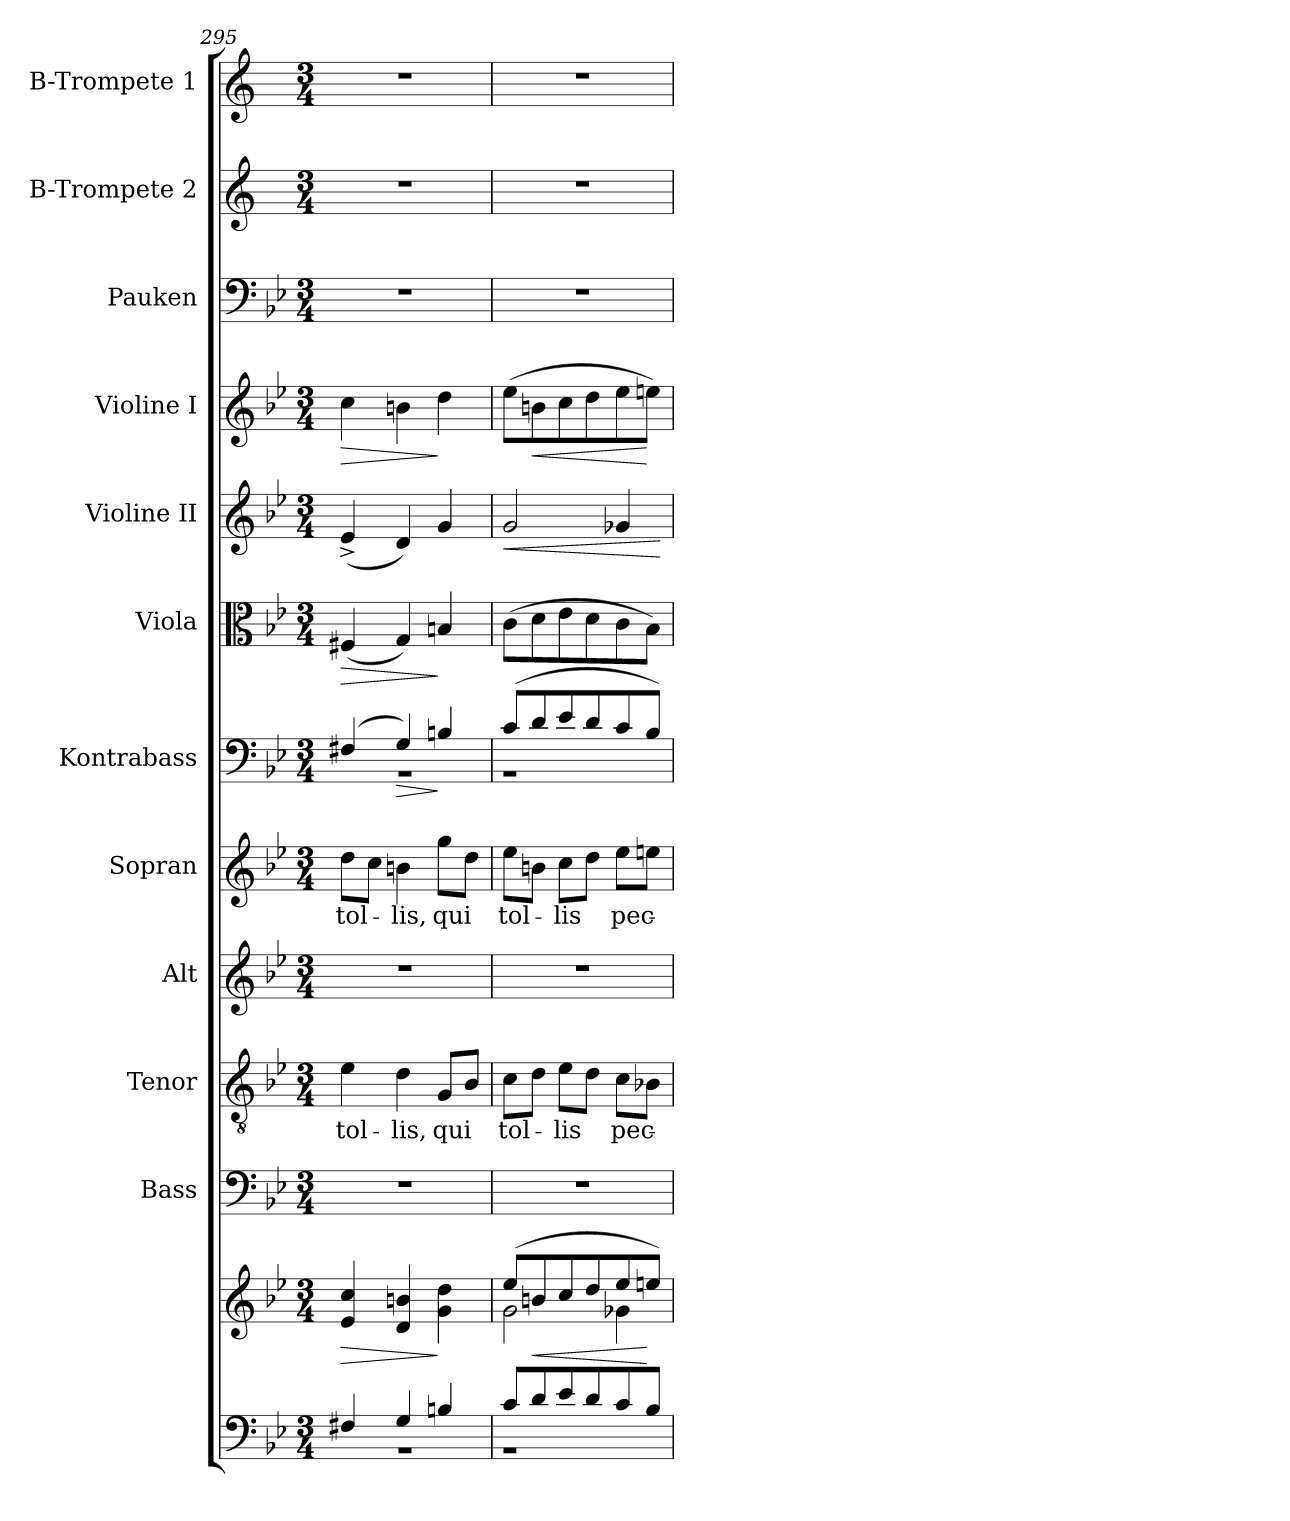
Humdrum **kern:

**kern	**kern	**dynam	**kern	**kern	**text	**kern	**kern	**text	**kern	**dynam	**kern	**dynam	**kern	**dynam	**kern	**dynam	**kern	**kern	**kern
*part12	*part12	*part12	*part11	*part10	*part10	*part9	*part8	*part8	*part7	*part7	*part6	*part6	*part5	*part5	*part4	*part4	*part3	*part2	*part1
*staff13	*staff12	*staff12/13	*staff11	*staff10	*staff10	*staff9	*staff8	*staff8	*staff7	*staff7	*staff6	*staff6	*staff5	*staff5	*staff4	*staff4	*staff3	*staff2	*staff1
*	*	*	*I"Bass	*I"Tenor	*	*I"Alt	*I"Sopran	*	*I"Kontrabass	*	*I"Viola	*	*I"Violine II	*	*I"Violine I	*	*I"Pauken	*I"B-Trompete 2	*I"B-Trompete 1
*	*	*	*I'B.	*I'T.	*	*I'A.	*I'S.	*	*I'Kb.	*	*I'Vla.	*	*I'Vl. II	*	*I'Vl. I	*	*I'Pk.	*I'B Trp. 2	*I'B Trp. 1
*clefF4	*clefG2	*	*clefF4	*clefGv2	*	*clefG2	*clefG2	*	*clefF4	*	*clefC3	*	*clefG2	*	*clefG2	*	*clefF4	*clefG2	*clefG2
*	*	*	*	*	*	*	*	*	*ITrd7c12	*	*	*	*	*	*	*	*	*ITrd1c2	*ITrd1c2
*k[b-e-]	*k[b-e-]	*	*k[b-e-]	*k[b-e-]	*	*k[b-e-]	*k[b-e-]	*	*k[b-e-]	*	*k[b-e-]	*	*k[b-e-]	*	*k[b-e-]	*	*k[b-e-]	*k[b-e-]	*k[b-e-]
*B-:	*B-:	*	*B-:	*B-:	*	*B-:	*B-:	*	*B-:	*	*B-:	*	*B-:	*	*B-:	*	*B-:	*B-:	*B-:
*M3/4	*M3/4	*	*M3/4	*M3/4	*	*M3/4	*M3/4	*	*M3/4	*	*M3/4	*	*M3/4	*	*M3/4	*	*M3/4	*M3/4	*M3/4
=295	=295	=295	=295	=295	=295	=295	=295	=295	=295	=295	=295	=295	=295	=295	=295	=295	=295	=295	=295
*^	*	*	*	*	*	*	*	*	*^	*	*	*	*	*	*	*	*	*	*
!	!LO:N:vis=1	!	!LO:HP:b	!	!	!LO:LY:b	!	!	!LO:LY:b	!	!LO:N:vis=1	!	!	!LO:HP:b	!	!	!	!LO:HP:b	!	!	!
4F#X/	2.rBB	4e-/ 4cc/	>	2.r	4e-\	tol-	2.r	8dd\L	tol-	(4FF#X/	2.rBB	.	(<4F#X/	>	(<4e-^</	.	4cc\	>	2.r	2.r	2.r
.	.	.	.	.	.	.	.	8cc\J	.	.	.	.	.	.	.	.	.	.	.	.	.
!	!	!	!	!	!	!LO:LY:b	!	!	!LO:LY:b	!	!	!LO:HP:b	!	!	!	!	!	!	!	!	!
4G/	.	4d/ 4bn/	.	.	4d\	-lis,	.	4bn\	-lis,	4GG/)	.	>	4G/)	.	4d/)	.	4bn\	.	.	.	.
!	!	!	!	!	!	!LO:LY:b	!	!	!LO:LY:b	!	!	!	!	!	!	!	!	!	!	!	!
4Bn/	.	4g\ 4dd\	]	.	8G/L	qui	.	8gg\L	qui	4BBn/	.	]	4Bn/	]	4g/	.	4dd\	]	.	.	.
.	.	.	.	.	8B-/J	.	.	8dd\J	.	.	.	.	.	.	.	.	.	.	.	.	.
!!LO:PB:g=z
=296	=296	=296	=296	=296	=296	=296	=296	=296	=296	=296	=296	=296	=296	=296	=296	=296	=296	=296	=296	=296	=296
!	!LO:N:vis=1	!	!	!	!	!LO:LY:b	!	!	!LO:LY:b	!	!LO:N:vis=1	!	!	!	!	!LO:HP:b	!	!	!	!	!
*	*	*^	*	*	*	*	*	*	*	*	*	*	*	*	*	*	*	*	*	*	*
8c/L	2.r	(>8ee-/L	2g\	.	2.r	8c\L	tol-	2.r	8ee-\L	tol-	(<8C/L	2.r	.	(>8c\L	.	2g/	<	(>8ee-\L	.	2.r	2.r	2.r
!	!	!	!	!LO:HP:b	!	!	!	!	!	!	!	!	!	!	!	!	!	!	!LO:HP:b	!	!	!
8d/	.	8bn/	.	<	.	8d\J	.	.	8bn\J	.	8D/	.	.	8d\	.	.	.	8bn\	<	.	.	.
!	!	!	!	!	!	!	!LO:LY:b	!	!	!LO:LY:b	!	!	!	!	!	!	!	!	!	!	!	!
8e-/	.	8cc/	.	.	.	8e-\L	-lis	.	8cc\L	-lis	8E-/	.	.	8e-\	.	.	.	8cc\	.	.	.	.
8d/	.	8dd/	.	.	.	8d\J	.	.	8dd\J	.	8D/	.	.	8d\	.	.	.	8dd\	.	.	.	.
!	!	!	!	!	!	!	!LO:LY:b	!	!	!LO:LY:b	!	!	!	!	!	!	!	!	!	!	!	!
8c/	.	8ee-/	4g-X\	.	.	8c\L	pec-	.	8ee-\L	pec-	8C/	.	.	8c\	.	4g-X/	.	8ee-\	.	.	.	.
8B-/J	.	8een/J)	.	[	.	8B-X\J	.	.	8een\J	.	8BB-/J)	.	.	8B-\J)	.	.	.	8een\J)	[	.	.	.
*v	*v	*	*	*	*	*	*	*	*	*	*v	*v	*	*	*	*	*	*	*	*	*	*
*	*v	*v	*	*	*	*	*	*	*	*	*	*	*	*	*	*	*	*	*	*
.	.	.	.	.	.	.	.	.	.	.	.	.	.	[	.	.	.	.	.
=	=	=	=	=	=	=	=	=	=	=	=	=	=	=	=	=	=	=	=
*-	*-	*-	*-	*-	*-	*-	*-	*-	*-	*-	*-	*-	*-	*-	*-	*-	*-	*-	*-
